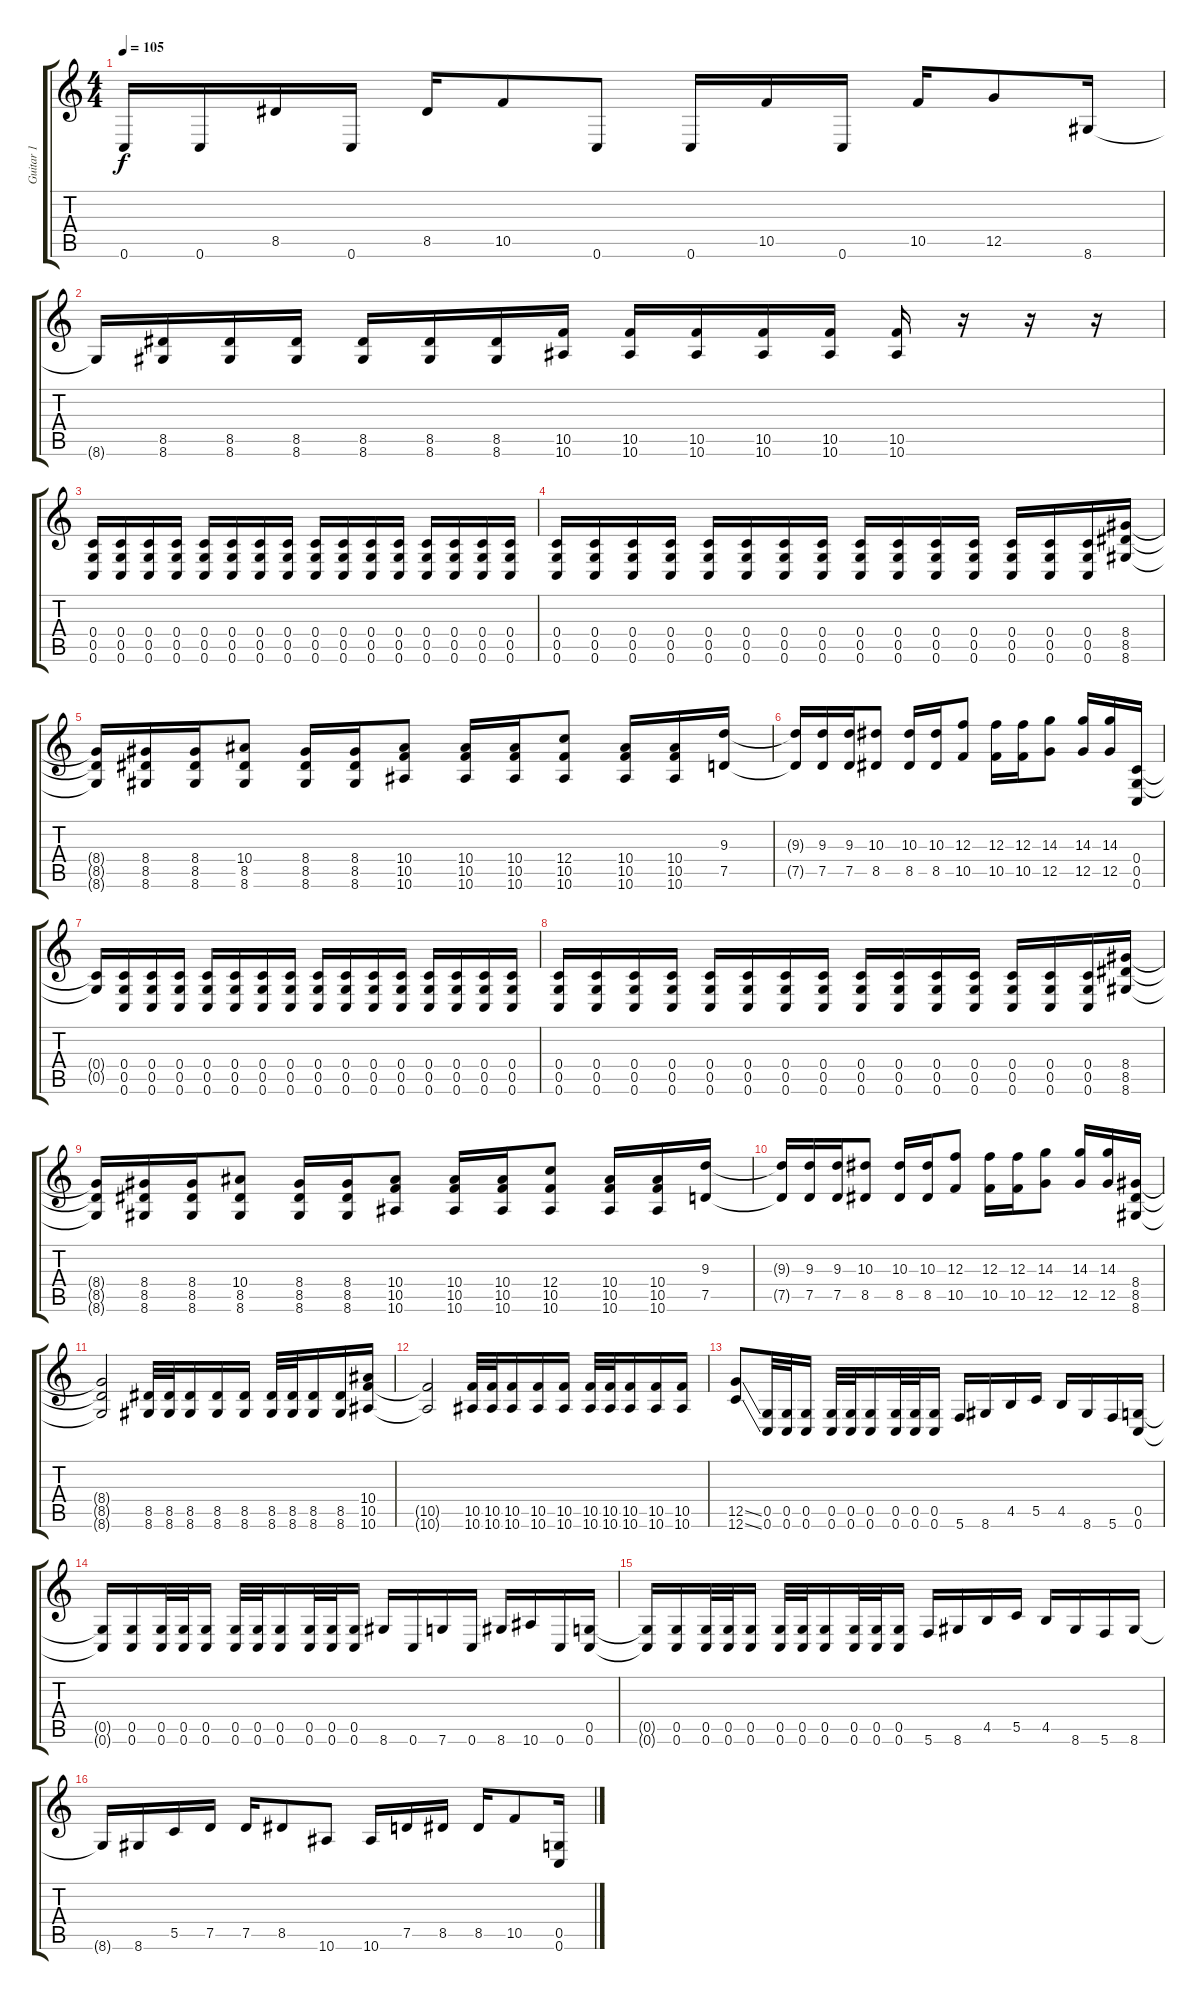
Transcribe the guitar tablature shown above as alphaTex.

\track ("Guitar 1" "Guitar 1") {instrument distortionguitar}
\staff {score tabs}
\tuning (D4 A3 F3 C3 G2 C2) {hide}
\ts (4 4)
\tempo 105
\clef g2
\ks c
0.6{t}.16{dy f} 0.6.16 8.5.16 0.6.16 8.5.16 10.5.8 0.6.8 0.6.16 10.5.16 0.6.16 10.5.16 12.5.8 8.6.16 |
8.6{t}.16 (8.5 8.6).16 (8.5 8.6).16 (8.5 8.6).16 (8.5 8.6).16 (8.5 8.6).16 (8.5 8.6).16 (10.5 10.6).16 (10.5 10.6).16 (10.5 10.6).16 (10.5 10.6).16 (10.5 10.6).16 (10.5 10.6).16 r.16 r.16 r.16 |
(0.4 0.5 0.6).16 (0.4 0.5 0.6).16 (0.4 0.5 0.6).16 (0.4 0.5 0.6).16 (0.4 0.5 0.6).16 (0.4 0.5 0.6).16 (0.4 0.5 0.6).16 (0.4 0.5 0.6).16 (0.4 0.5 0.6).16 (0.4 0.5 0.6).16 (0.4 0.5 0.6).16 (0.4 0.5 0.6).16 (0.4 0.5 0.6).16 (0.4 0.5 0.6).16 (0.4 0.5 0.6).16 (0.4 0.5 0.6).16 |
(0.4 0.5 0.6).16 (0.4 0.5 0.6).16 (0.4 0.5 0.6).16 (0.4 0.5 0.6).16 (0.4 0.5 0.6).16 (0.4 0.5 0.6).16 (0.4 0.5 0.6).16 (0.4 0.5 0.6).16 (0.4 0.5 0.6).16 (0.4 0.5 0.6).16 (0.4 0.5 0.6).16 (0.4 0.5 0.6).16 (0.4 0.5 0.6).16 (0.4 0.5 0.6).16 (0.4 0.5 0.6).16 (8.4 8.5 8.6).16 |
(8.4{t} 8.5{t} 8.6{t}).16 (8.4 8.5 8.6).16 (8.4 8.5 8.6).16 (10.4 8.5 8.6).8 (8.4 8.5 8.6).16 (8.4 8.5 8.6).16 (10.4 10.5 10.6).8 (10.4 10.5 10.6).16 (10.4 10.5 10.6).16 (12.4 10.5 10.6).8 (10.4 10.5 10.6).16 (10.4 10.5 10.6).16 (9.3 7.5).16 |
(9.3{t} 7.5{t}).16 (9.3 7.5).16 (9.3 7.5).16 (10.3 8.5).8 (10.3 8.5).16 (10.3 8.5).16 (12.3 10.5).8 (12.3 10.5).16 (12.3 10.5).16 (14.3 12.5).8 (14.3 12.5).16 (14.3 12.5).16 (0.4 0.5 0.6).16 |
(0.4{t} 0.5{t}).16 (0.4 0.5 0.6).16 (0.4 0.5 0.6).16 (0.4 0.5 0.6).16 (0.4 0.5 0.6).16 (0.4 0.5 0.6).16 (0.4 0.5 0.6).16 (0.4 0.5 0.6).16 (0.4 0.5 0.6).16 (0.4 0.5 0.6).16 (0.4 0.5 0.6).16 (0.4 0.5 0.6).16 (0.4 0.5 0.6).16 (0.4 0.5 0.6).16 (0.4 0.5 0.6).16 (0.4 0.5 0.6).16 |
(0.4 0.5 0.6).16 (0.4 0.5 0.6).16 (0.4 0.5 0.6).16 (0.4 0.5 0.6).16 (0.4 0.5 0.6).16 (0.4 0.5 0.6).16 (0.4 0.5 0.6).16 (0.4 0.5 0.6).16 (0.4 0.5 0.6).16 (0.4 0.5 0.6).16 (0.4 0.5 0.6).16 (0.4 0.5 0.6).16 (0.4 0.5 0.6).16 (0.4 0.5 0.6).16 (0.4 0.5 0.6).16 (8.4 8.5 8.6).16 |
(8.4{t} 8.5{t} 8.6{t}).16 (8.4 8.5 8.6).16 (8.4 8.5 8.6).16 (10.4 8.5 8.6).8 (8.4 8.5 8.6).16 (8.4 8.5 8.6).16 (10.4 10.5 10.6).8 (10.4 10.5 10.6).16 (10.4 10.5 10.6).16 (12.4 10.5 10.6).8 (10.4 10.5 10.6).16 (10.4 10.5 10.6).16 (9.3 7.5).16 |
(9.3{t} 7.5{t}).16 (9.3 7.5).16 (9.3 7.5).16 (10.3 8.5).8 (10.3 8.5).16 (10.3 8.5).16 (12.3 10.5).8 (12.3 10.5).16 (12.3 10.5).16 (14.3 12.5).8 (14.3 12.5).16 (14.3 12.5).16 (8.4 8.5 8.6).16 |
(8.4{t} 8.5{t} 8.6{t}).2 (8.5 8.6).32 (8.5 8.6).32 (8.5 8.6).16 (8.5 8.6).16 (8.5 8.6).16 (8.5 8.6).32 (8.5 8.6).32 (8.5 8.6).16 (8.5 8.6).16 (10.4 10.5 10.6).16 |
(10.5{t} 10.6{t}).2 (10.5 10.6).32 (10.5 10.6).32 (10.5 10.6).16 (10.5 10.6).16 (10.5 10.6).16 (10.5 10.6).32 (10.5 10.6).32 (10.5 10.6).16 (10.5 10.6).16 (10.5 10.6).16 |
(12.5{ss} 12.6{ss}).8 (0.5 0.6).32 (0.5 0.6).32 (0.5 0.6).16 (0.5 0.6).32 (0.5 0.6).32 (0.5 0.6).16 (0.5 0.6).32 (0.5 0.6).32 (0.5 0.6).16 5.6.16 8.6.16 4.5.16 5.5.16 4.5.16 8.6.16 5.6.16 (0.5 0.6).16 |
(0.5{t} 0.6{t}).16 (0.5 0.6).16 (0.5 0.6).32 (0.5 0.6).32 (0.5 0.6).16 (0.5 0.6).32 (0.5 0.6).32 (0.5 0.6).16 (0.5 0.6).32 (0.5 0.6).32 (0.5 0.6).16 8.6.16 0.6.16 7.6.16 0.6.16 8.6.16 10.6.16 0.6.16 (0.5 0.6).16 |
(0.5{t} 0.6{t}).16 (0.5 0.6).16 (0.5 0.6).32 (0.5 0.6).32 (0.5 0.6).16 (0.5 0.6).32 (0.5 0.6).32 (0.5 0.6).16 (0.5 0.6).32 (0.5 0.6).32 (0.5 0.6).16 5.6.16 8.6.16 4.5.16 5.5.16 4.5.16 8.6.16 5.6.16 8.6.16 |
8.6{t}.16 8.6.16 5.5.16 7.5.16 7.5.16 8.5.8 10.6.8 10.6.16 7.5.16 8.5.16 8.5.16 10.5.8 (0.5 0.6).16
